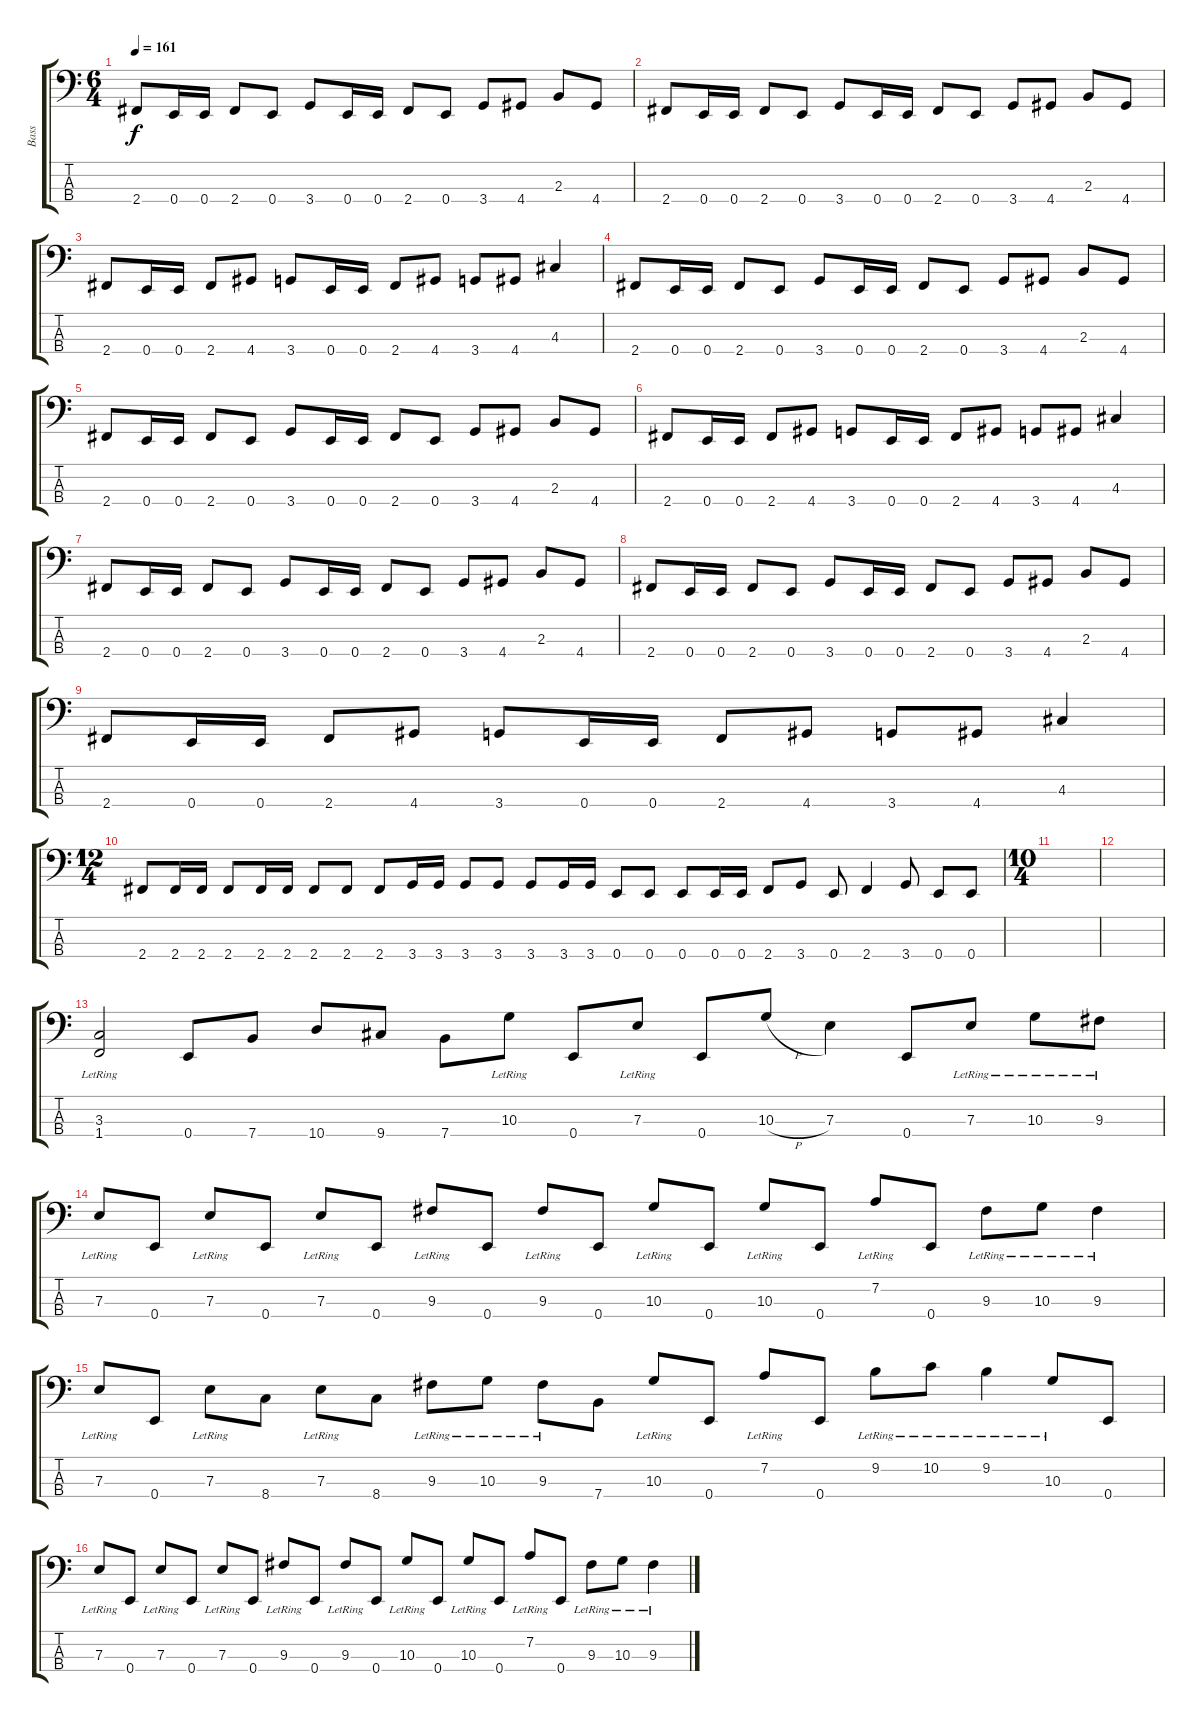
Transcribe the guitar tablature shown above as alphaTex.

\track ("Bass" "Bass") {instrument electricbasspick}
\staff {score tabs}
\tuning (G2 D2 A1 E1) {hide}
\ts (6 4)
\tempo 161
\clef f4
\ks c
2.4.8{dy f} 0.4.16 0.4.16 2.4.8 0.4.8 3.4.8 0.4.16 0.4.16 2.4.8 0.4.8 3.4.8 4.4.8 2.3.8 4.4.8 |
2.4.8 0.4.16 0.4.16 2.4.8 0.4.8 3.4.8 0.4.16 0.4.16 2.4.8 0.4.8 3.4.8 4.4.8 2.3.8 4.4.8 |
2.4.8 0.4.16 0.4.16 2.4.8 4.4.8 3.4.8 0.4.16 0.4.16 2.4.8 4.4.8 3.4.8 4.4.8 4.3.4 |
2.4.8 0.4.16 0.4.16 2.4.8 0.4.8 3.4.8 0.4.16 0.4.16 2.4.8 0.4.8 3.4.8 4.4.8 2.3.8 4.4.8 |
2.4.8 0.4.16 0.4.16 2.4.8 0.4.8 3.4.8 0.4.16 0.4.16 2.4.8 0.4.8 3.4.8 4.4.8 2.3.8 4.4.8 |
2.4.8 0.4.16 0.4.16 2.4.8 4.4.8 3.4.8 0.4.16 0.4.16 2.4.8 4.4.8 3.4.8 4.4.8 4.3.4 |
2.4.8 0.4.16 0.4.16 2.4.8 0.4.8 3.4.8 0.4.16 0.4.16 2.4.8 0.4.8 3.4.8 4.4.8 2.3.8 4.4.8 |
2.4.8 0.4.16 0.4.16 2.4.8 0.4.8 3.4.8 0.4.16 0.4.16 2.4.8 0.4.8 3.4.8 4.4.8 2.3.8 4.4.8 |
2.4.8 0.4.16 0.4.16 2.4.8 4.4.8 3.4.8 0.4.16 0.4.16 2.4.8 4.4.8 3.4.8 4.4.8 4.3.4 |
\ts (12 4)
2.4.8 2.4.16 2.4.16 2.4.8 2.4.16 2.4.16 2.4.8 2.4.8 2.4.8 3.4.16 3.4.16 3.4.8 3.4.8 3.4.8 3.4.16 3.4.16 0.4.8 0.4.8 0.4.8 0.4.16 0.4.16 2.4.8 3.4.8 0.4.8 2.4.4 3.4.8 0.4.8 0.4.8 |
\ts (10 4)
|
|
(3.3{lr} 1.4).2 0.4.8 7.4.8 10.4.8 9.4.8 7.4.8 10.3{lr}.8 0.4.8 7.3{lr}.8 0.4.8 10.3{h}.8 7.3.4 0.4.8 7.3{lr}.8 10.3{lr}.8 9.3{lr}.8 |
7.3{lr}.8 0.4.8 7.3{lr}.8 0.4.8 7.3{lr}.8 0.4.8 9.3{lr}.8 0.4.8 9.3{lr}.8 0.4.8 10.3{lr}.8 0.4.8 10.3{lr}.8 0.4.8 7.2{lr}.8 0.4.8 9.3{lr}.8 10.3{lr}.8 9.3{lr}.4 |
7.3{lr}.8 0.4.8 7.3{lr}.8 8.4.8 7.3{lr}.8 8.4.8 9.3{lr}.8 10.3{lr}.8 9.3{lr}.8 7.4.8 10.3{lr}.8 0.4.8 7.2{lr}.8 0.4.8 9.2{lr}.8 10.2{lr}.8 9.2{lr}.4 10.3{lr}.8 0.4.8 |
7.3{lr}.8 0.4.8 7.3{lr}.8 0.4.8 7.3{lr}.8 0.4.8 9.3{lr}.8 0.4.8 9.3{lr}.8 0.4.8 10.3{lr}.8 0.4.8 10.3{lr}.8 0.4.8 7.2{lr}.8 0.4.8 9.3{lr}.8 10.3{lr}.8 9.3{lr}.4
